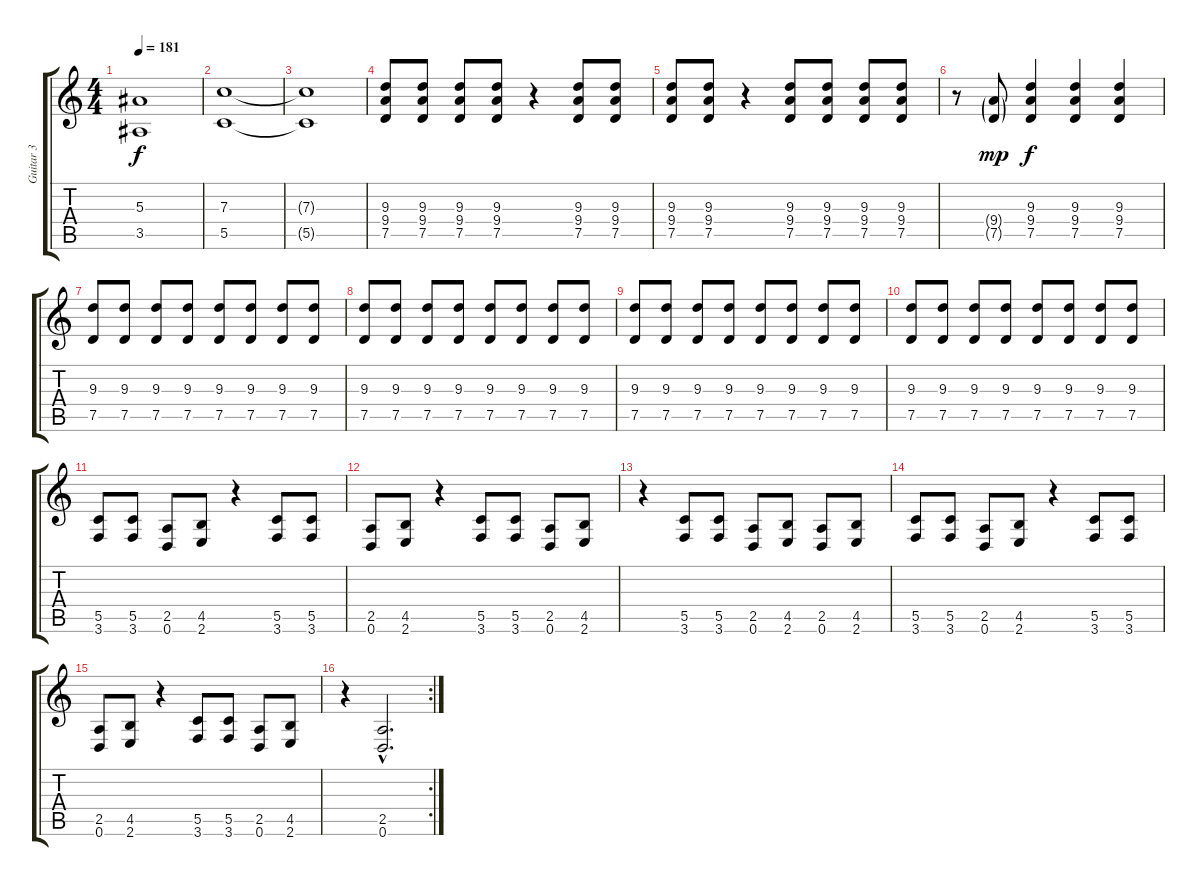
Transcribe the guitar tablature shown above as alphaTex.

\track ("Guitar 3" "Guitar 3") {instrument overdrivenguitar}
\staff {score tabs}
\tuning (D4 A3 F3 C3 G2 D2) {hide}
\ts (4 4)
\tempo 181
\clef g2
\ks c
(5.3{t} 3.5{t}).1{dy f} |
(7.3 5.5).1 |
(7.3{t} 5.5{t}).1 |
(9.3 9.4 7.5).8 (9.3 9.4 7.5).8 (9.3 9.4 7.5).8 (9.3 9.4 7.5).8 r.4 (9.3 9.4 7.5).8 (9.3 9.4 7.5).8 |
(9.3 9.4 7.5).8 (9.3 9.4 7.5).8 r.4 (9.3 9.4 7.5).8 (9.3 9.4 7.5).8 (9.3 9.4 7.5).8 (9.3 9.4 7.5).8 |
r.8 (9.4{g} 7.5{g}).8{dy mp} (9.3 9.4 7.5).4{dy f} (9.3 9.4 7.5).4 (9.3 9.4 7.5).4 |
(9.3 7.5).8 (9.3 7.5).8 (9.3 7.5).8 (9.3 7.5).8 (9.3 7.5).8 (9.3 7.5).8 (9.3 7.5).8 (9.3 7.5).8 |
(9.3 7.5).8 (9.3 7.5).8 (9.3 7.5).8 (9.3 7.5).8 (9.3 7.5).8 (9.3 7.5).8 (9.3 7.5).8 (9.3 7.5).8 |
(9.3 7.5).8 (9.3 7.5).8 (9.3 7.5).8 (9.3 7.5).8 (9.3 7.5).8 (9.3 7.5).8 (9.3 7.5).8 (9.3 7.5).8 |
(9.3 7.5).8 (9.3 7.5).8 (9.3 7.5).8 (9.3 7.5).8 (9.3 7.5).8 (9.3 7.5).8 (9.3 7.5).8 (9.3 7.5).8 |
(5.5 3.6).8 (5.5 3.6).8 (2.5 0.6).8 (4.5 2.6).8 r.4 (5.5 3.6).8 (5.5 3.6).8 |
(2.5 0.6).8 (4.5 2.6).8 r.4 (5.5 3.6).8 (5.5 3.6).8 (2.5 0.6).8 (4.5 2.6).8 |
r.4 (5.5 3.6).8 (5.5 3.6).8 (2.5 0.6).8 (4.5 2.6).8 (2.5 0.6).8 (4.5 2.6).8 |
(5.5 3.6).8 (5.5 3.6).8 (2.5 0.6).8 (4.5 2.6).8 r.4 (5.5 3.6).8 (5.5 3.6).8 |
(2.5 0.6).8 (4.5 2.6).8 r.4 (5.5 3.6).8 (5.5 3.6).8 (2.5 0.6).8 (4.5 2.6).8 |
\rc 2
r.4 (2.5{hac} 0.6{hac}).2{d}
